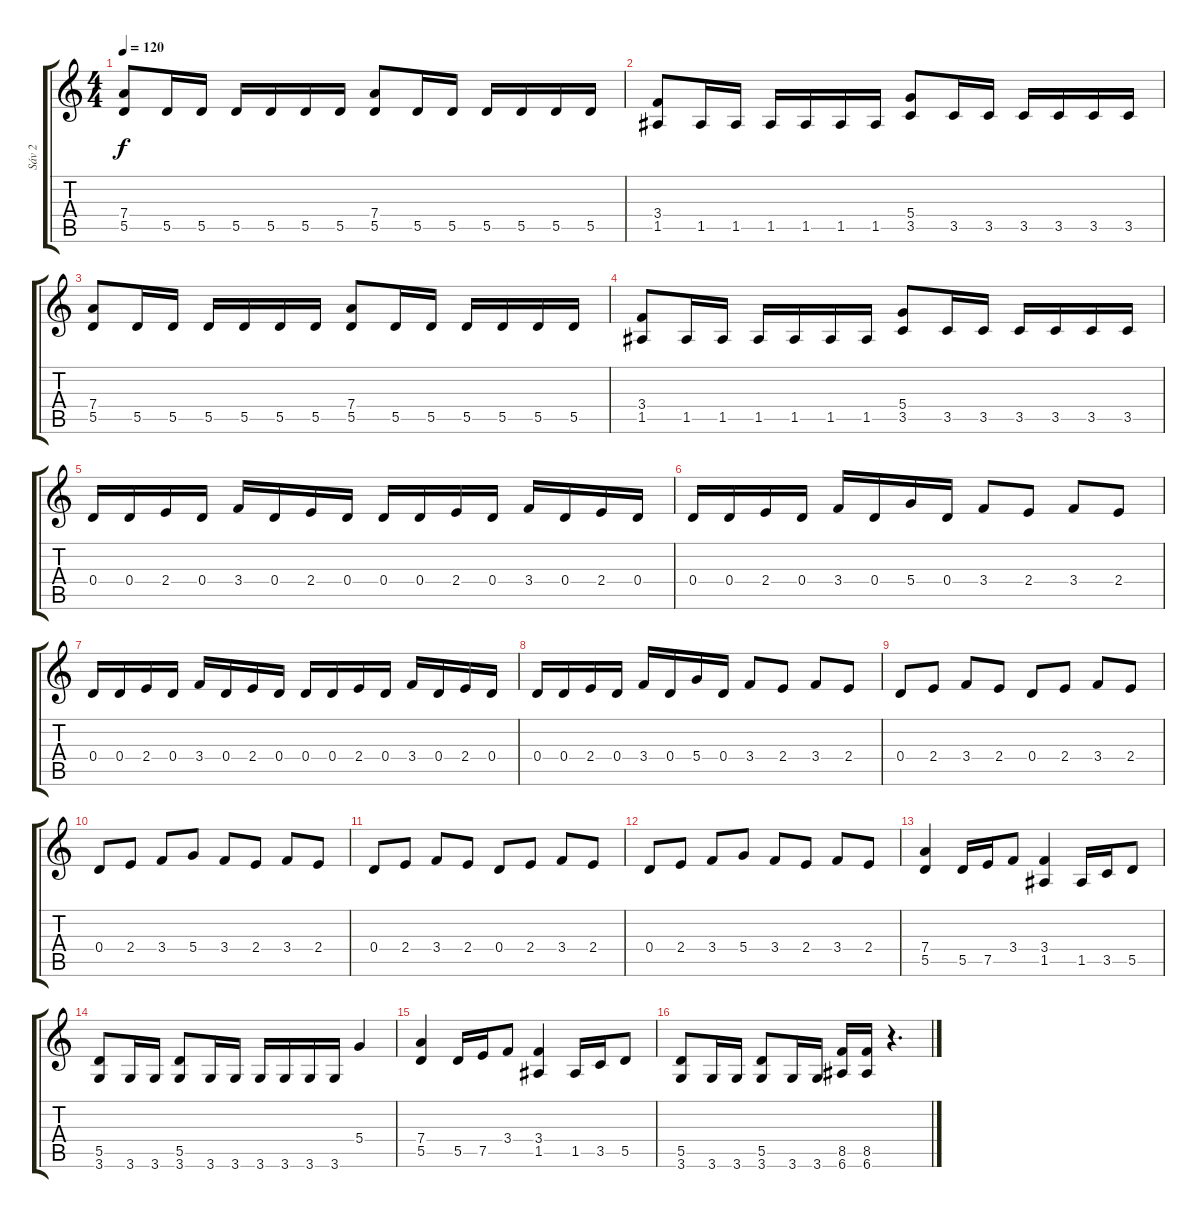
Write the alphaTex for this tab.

\track ("Sáv 2" "Sáv 2") {instrument distortionguitar}
\staff {score tabs}
\tuning (E4 B3 G3 D3 A2 E2) {hide}
\ts (4 4)
\tempo 120
\clef g2
\ks c
(7.4 5.5).8{dy f} 5.5.16 5.5.16 5.5.16 5.5.16 5.5.16 5.5.16 (7.4 5.5).8 5.5.16 5.5.16 5.5.16 5.5.16 5.5.16 5.5.16 |
(3.4 1.5).8 1.5.16 1.5.16 1.5.16 1.5.16 1.5.16 1.5.16 (5.4 3.5).8 3.5.16 3.5.16 3.5.16 3.5.16 3.5.16 3.5.16 |
(7.4 5.5).8 5.5.16 5.5.16 5.5.16 5.5.16 5.5.16 5.5.16 (7.4 5.5).8 5.5.16 5.5.16 5.5.16 5.5.16 5.5.16 5.5.16 |
(3.4 1.5).8 1.5.16 1.5.16 1.5.16 1.5.16 1.5.16 1.5.16 (5.4 3.5).8 3.5.16 3.5.16 3.5.16 3.5.16 3.5.16 3.5.16 |
0.4.16 0.4.16 2.4.16 0.4.16 3.4.16 0.4.16 2.4.16 0.4.16 0.4.16 0.4.16 2.4.16 0.4.16 3.4.16 0.4.16 2.4.16 0.4.16 |
0.4.16 0.4.16 2.4.16 0.4.16 3.4.16 0.4.16 5.4.16 0.4.16 3.4.8 2.4.8 3.4.8 2.4.8 |
0.4.16 0.4.16 2.4.16 0.4.16 3.4.16 0.4.16 2.4.16 0.4.16 0.4.16 0.4.16 2.4.16 0.4.16 3.4.16 0.4.16 2.4.16 0.4.16 |
0.4.16 0.4.16 2.4.16 0.4.16 3.4.16 0.4.16 5.4.16 0.4.16 3.4.8 2.4.8 3.4.8 2.4.8 |
0.4.8 2.4.8 3.4.8 2.4.8 0.4.8 2.4.8 3.4.8 2.4.8 |
0.4.8 2.4.8 3.4.8 5.4.8 3.4.8 2.4.8 3.4.8 2.4.8 |
0.4.8 2.4.8 3.4.8 2.4.8 0.4.8 2.4.8 3.4.8 2.4.8 |
0.4.8 2.4.8 3.4.8 5.4.8 3.4.8 2.4.8 3.4.8 2.4.8 |
(7.4 5.5).4 5.5.16 7.5.16 3.4.8 (3.4 1.5).4 1.5.16 3.5.16 5.5.8 |
(5.5 3.6).8 3.6.16 3.6.16 (5.5 3.6).8 3.6.16 3.6.16 3.6.16 3.6.16 3.6.16 3.6.16 5.4.4 |
(7.4 5.5).4 5.5.16 7.5.16 3.4.8 (3.4 1.5).4 1.5.16 3.5.16 5.5.8 |
(5.5 3.6).8 3.6.16 3.6.16 (5.5 3.6).8 3.6.16 3.6.16 (8.5 6.6).16 (8.5 6.6).16 r.4{d}
